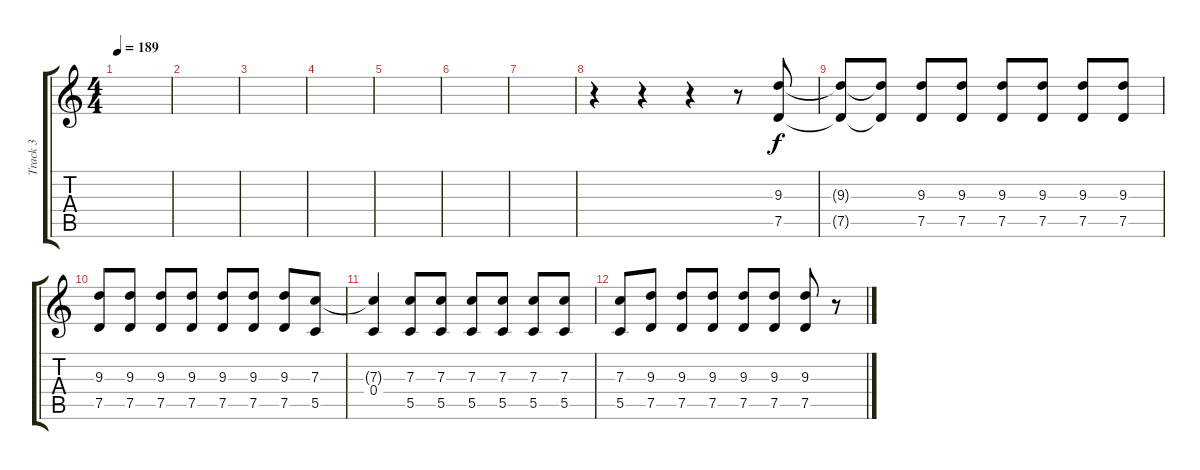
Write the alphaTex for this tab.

\track ("Track 3" "Track 3") {instrument distortionguitar}
\staff {score tabs}
\tuning (D4 A3 F3 C3 G2 D2) {hide}
\ts (4 4)
\tempo 189
\clef g2
\ks c
|
|
|
|
|
|
|
r.4 r.4 r.4 r.8 (9.3 7.5).8 |
(9.3{t} 7.5{t}).8 (9.3{t} 7.5{t}).8 (9.3 7.5).8 (9.3 7.5).8 (9.3 7.5).8 (9.3 7.5).8 (9.3 7.5).8 (9.3 7.5).8 |
(9.3 7.5).8 (9.3 7.5).8 (9.3 7.5).8 (9.3 7.5).8 (9.3 7.5).8 (9.3 7.5).8 (9.3 7.5).8 (7.3 5.5).8 |
(7.3{t} 0.4).4 (7.3 5.5).8 (7.3 5.5).8 (7.3 5.5).8 (7.3 5.5).8 (7.3 5.5).8 (7.3 5.5).8 |
(7.3 5.5).8 (9.3 7.5).8 (9.3 7.5).8 (9.3 7.5).8 (9.3 7.5).8 (9.3 7.5).8 (9.3 7.5).8 r.8
